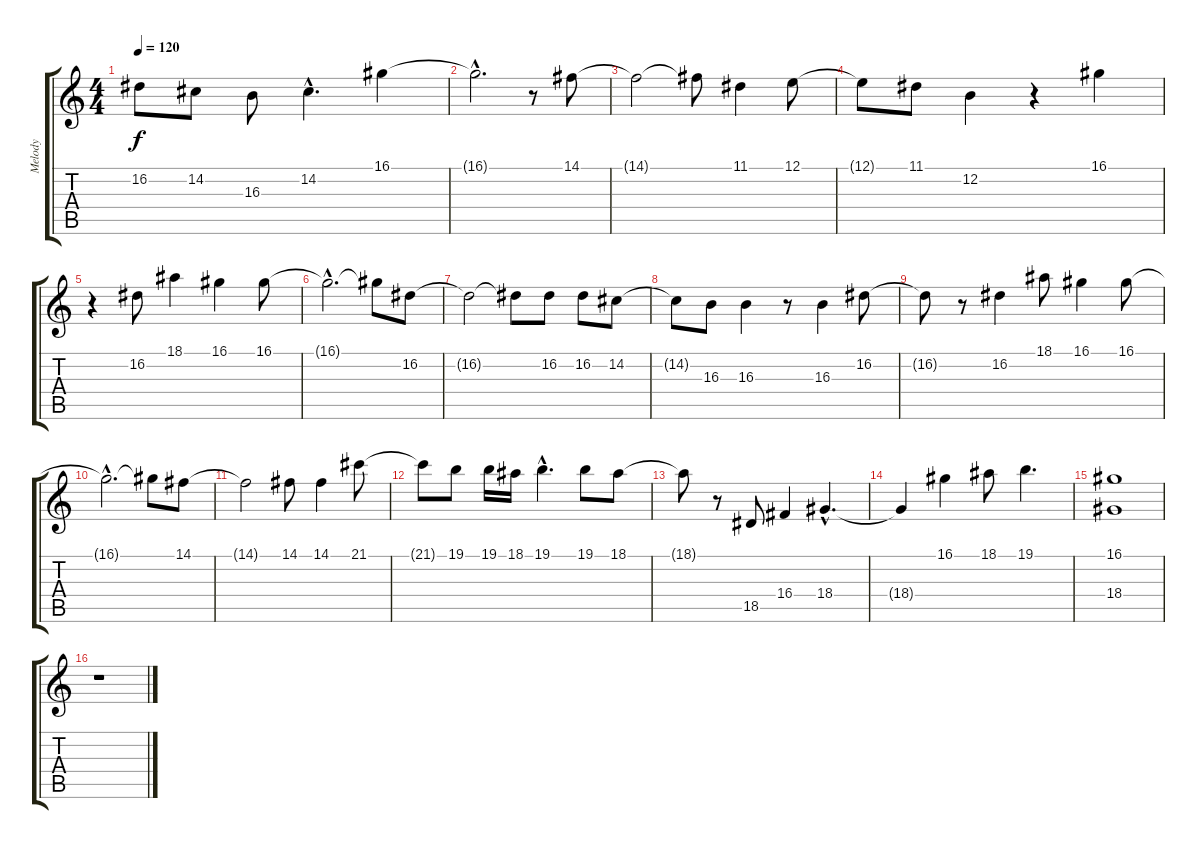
\track ("Melody" "Melody") {instrument lead8bassandlead}
\staff {score tabs}
\tuning (E4 B3 G3 D3 A2 E2) {hide}
\ts (4 4)
\tempo 120
\clef g2
\ks c
16.2{t}.8{dy f} 14.2.8 16.3.8 14.2{hac}.4{d} 16.1.4 |
16.1{hac t}.2{d} r.8 14.1.8 |
14.1{t}.2 14.1{t}.8 11.1.4 12.1.8 |
12.1{t}.8 11.1.8 12.2.4 r.4 16.1.4 |
r.4 16.2.8 18.1.4 16.1.4 16.1.8 |
16.1{hac t}.2{d} 16.1{t}.8 16.2.8 |
16.2{t}.2 16.2{t}.8 16.2.8 16.2.8 14.2.8 |
14.2{t}.8 16.3.8 16.3.4 r.8 16.3.4 16.2.8 |
16.2{t}.8 r.8 16.2.4 18.1.8 16.1.4 16.1.8 |
16.1{hac t}.2{d} 16.1{t}.8 14.1.8 |
14.1{t}.2 14.1.8 14.1.4 21.1.8 |
21.1{t}.8 19.1.8 19.1.16 18.1.16 19.1{hac}.4{d} 19.1.8 18.1.8 |
18.1{t}.8 r.8 18.5.8 16.4.4 18.4{hac}.4{d} |
18.4{t}.4 16.1.4 18.1.8 19.1.4{d} |
(16.1 18.4).1 |
r.1
